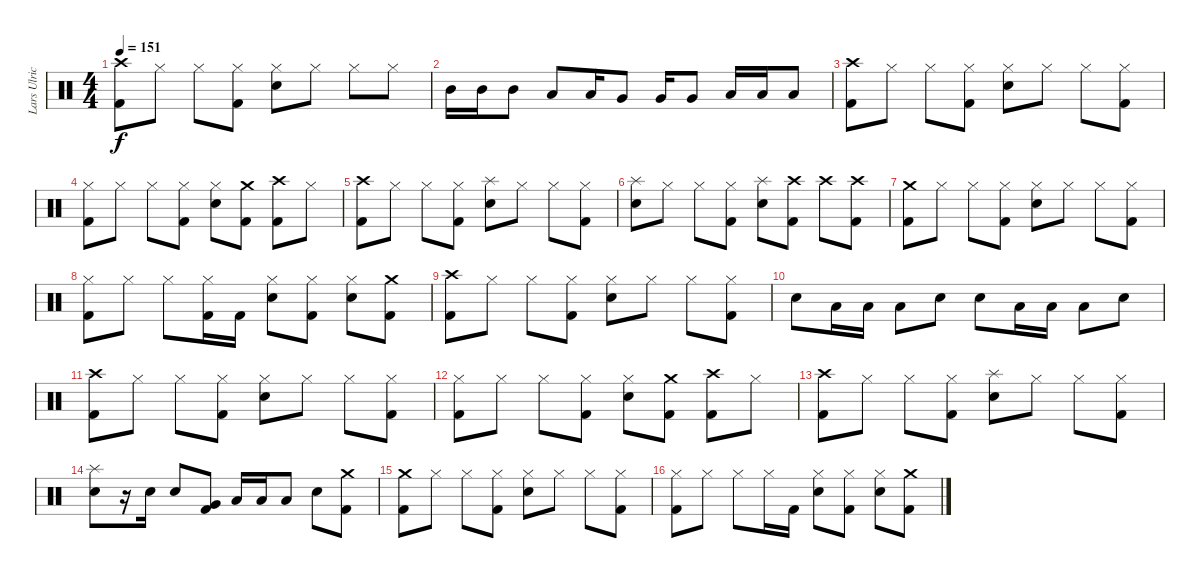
\track ("Lars Ulrich" "Lars Ulric") {instrument percussion}
\staff {score}
\articulation defaults
\ts (4 4)
\tempo 151
\clef neutral
\ks c
("Crash high (hit)" "Kick (hit) 2").8{dy f} "Hi-Hat (closed)".8 "Hi-Hat (closed)".8 ("Hi-Hat (closed)" "Kick (hit) 2").8 ("Hi-Hat (closed)" "Snare (hit) 2").8 "Hi-Hat (closed)".8 "Hi-Hat (closed)".8 "Hi-Hat (closed)".8 |
"Mid Tom (hit)".16 "Mid Tom (hit)".16 "Mid Tom (hit)".8 "Low Tom (hit)".8 "Low Tom (hit)".16 "Very Low Tom (hit)".8 "Very Low Tom (hit)".16 "Very Low Tom (hit)".8 "Low Floor Tom (hit)".16 "Low Floor Tom (hit)".16 "Low Floor Tom (hit)".8 |
("Crash high (hit)" "Kick (hit) 2").8 "Hi-Hat (closed)".8 "Hi-Hat (closed)".8 ("Hi-Hat (closed)" "Kick (hit) 2").8 ("Hi-Hat (closed)" "Snare (hit) 2").8 "Hi-Hat (closed)".8 "Hi-Hat (closed)".8 ("Hi-Hat (closed)" "Kick (hit) 2").8 |
("Hi-Hat (closed)" "Kick (hit) 2").8 "Hi-Hat (closed)".8 "Hi-Hat (closed)".8 ("Hi-Hat (closed)" "Kick (hit) 2").8 ("Hi-Hat (closed)" "Snare (hit) 2").8 ("Crash medium (hit)" "Kick (hit) 2").8 ("Crash high (hit)" "Kick (hit) 2").8 "Hi-Hat (closed)".8 |
("Crash high (hit)" "Kick (hit) 2").8 "Hi-Hat (closed)".8 "Hi-Hat (closed)".8 ("Hi-Hat (closed)" "Kick (hit) 2").8 ("Splash (hit)" "Snare (hit) 2").8 "Hi-Hat (closed)".8 "Hi-Hat (closed)".8 ("Hi-Hat (closed)" "Kick (hit) 2").8 |
("Splash (hit)" "Snare (hit) 2").8 "Hi-Hat (closed)".8 "Hi-Hat (closed)".8 ("Hi-Hat (closed)" "Kick (hit) 2").8 ("Splash (hit)" "Snare (hit) 2").8 ("Crash high (hit)" "Kick (hit) 2").8 "Crash high (hit)".8{volume 0} ("Crash high (hit)" "Kick (hit) 2").8{volume 16} |
("Crash medium (hit)" "Kick (hit) 2").8 "Hi-Hat (closed)".8 "Hi-Hat (closed)".8 ("Hi-Hat (closed)" "Kick (hit) 2").8 ("Hi-Hat (closed)" "Snare (hit) 2").8 "Hi-Hat (closed)".8 "Hi-Hat (closed)".8 ("Hi-Hat (closed)" "Kick (hit) 2").8 |
("Hi-Hat (closed)" "Kick (hit) 2").8 "Hi-Hat (closed)".8 "Hi-Hat (closed)".8 ("Hi-Hat (closed)" "Kick (hit) 2").16 "Kick (hit) 2".16 ("Hi-Hat (closed)" "Snare (hit) 2").8 ("Hi-Hat (closed)" "Kick (hit) 2").8 ("Hi-Hat (closed)" "Snare (hit) 2").8 ("Crash medium (hit)" "Kick (hit) 2").8 |
("Crash high (hit)" "Kick (hit) 2").8 "Hi-Hat (closed)".8 "Hi-Hat (closed)".8 ("Hi-Hat (closed)" "Kick (hit) 2").8 ("Hi-Hat (closed)" "Snare (hit) 2").8 "Hi-Hat (closed)".8 "Hi-Hat (closed)".8 ("Hi-Hat (closed)" "Kick (hit) 2").8 |
"Snare (hit) 2".8 "Low Tom (hit)".16 "Low Tom (hit)".16 "Low Tom (hit)".8 "Snare (hit) 2".8 "Snare (hit) 2".8 "Low Tom (hit)".16 "Low Tom (hit)".16 "Low Tom (hit)".8 "Snare (hit) 2".8 |
("Crash high (hit)" "Kick (hit) 2").8 "Hi-Hat (closed)".8 "Hi-Hat (closed)".8 ("Hi-Hat (closed)" "Kick (hit) 2").8 ("Hi-Hat (closed)" "Snare (hit) 2").8 "Hi-Hat (closed)".8 "Hi-Hat (closed)".8 ("Hi-Hat (closed)" "Kick (hit) 2").8 |
("Hi-Hat (closed)" "Kick (hit) 2").8 "Hi-Hat (closed)".8 "Hi-Hat (closed)".8 ("Hi-Hat (closed)" "Kick (hit) 2").8 ("Hi-Hat (closed)" "Snare (hit) 2").8 ("Crash medium (hit)" "Kick (hit) 2").8 ("Crash high (hit)" "Kick (hit) 2").8 "Hi-Hat (closed)".8 |
("Crash high (hit)" "Kick (hit) 2").8 "Hi-Hat (closed)".8 "Hi-Hat (closed)".8 ("Hi-Hat (closed)" "Kick (hit) 2").8 ("Splash (hit)" "Snare (hit) 2").8 "Hi-Hat (closed)".8 "Hi-Hat (closed)".8 ("Hi-Hat (closed)" "Kick (hit) 2").8 |
("Splash (hit)" "Snare (hit) 2").8 r.16 "Snare (hit) 2".16 "Snare (hit) 2".8 ("Very Low Tom (hit)" "Kick (hit) 2").8 "Low Tom (hit)".16 "Low Tom (hit)".16 "Low Tom (hit)".8 "Snare (hit) 2".8 ("Crash medium (hit)" "Kick (hit) 2").8 |
("Crash medium (hit)" "Kick (hit) 2").8 "Hi-Hat (closed)".8 "Hi-Hat (closed)".8 ("Hi-Hat (closed)" "Kick (hit) 2").8 ("Hi-Hat (closed)" "Snare (hit) 2").8 "Hi-Hat (closed)".8 "Hi-Hat (closed)".8 ("Hi-Hat (closed)" "Kick (hit) 2").8 |
("Hi-Hat (closed)" "Kick (hit) 2").8 "Hi-Hat (closed)".8 "Hi-Hat (closed)".8 "Hi-Hat (closed)".16 "Kick (hit) 2".16 ("Hi-Hat (closed)" "Snare (hit) 2").8 ("Hi-Hat (closed)" "Kick (hit) 2").8 ("Hi-Hat (closed)" "Snare (hit) 2").8 ("Crash medium (hit)" "Kick (hit) 2").8
